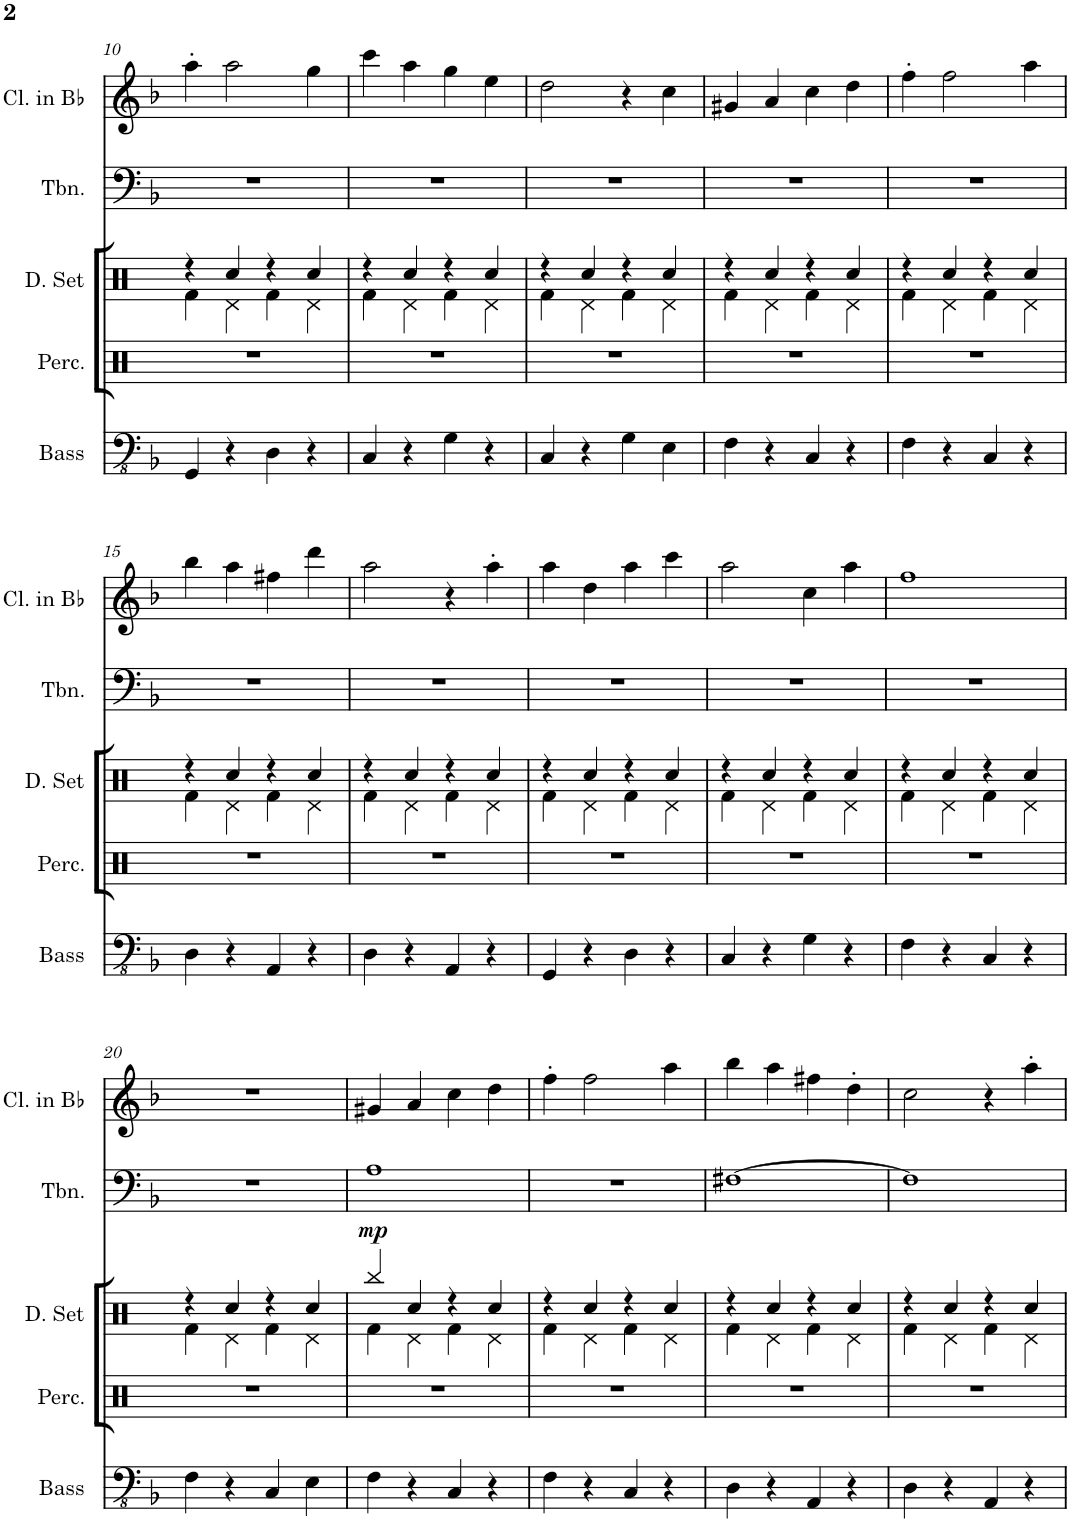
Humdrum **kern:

**kern	**kern	**kern	**kern	**dynam	**kern
*part5	*part4	*part3	*part2	*part2	*part1
*staff5	*staff4	*staff3	*staff2	*staff2	*staff1
*I"Acoustic Bass	*I"Percussion	*I"Drumset	*I"Trombone	*	*I"Clarinet in Bb
*I'Bass	*I'Perc.	*I'D. Set	*I'Tbn.	*	*I'Cl. in Bb
!!LO:PB:g=z
*clefFv4	*clefX	*clefX	*clefF4	*	*clefG2
*	*	*	*	*	*Trd1c2
*k[b-]	*k[]	*k[]	*k[b-]	*	*k[b-]
*M4/4	*M4/4	*M4/4	*M4/4	*	*M4/4
=10	=10	=10	=10	=10	=10
*	*	*^	*	*	*
4GGG/	1r	4r	4Rf\	1r	.	4aa'\
4r	.	4Rcc/	4Rd\	.	.	2aa\
4DD\	.	4r	4Rf\	.	.	.
4r	.	4Rcc/	4Rd\	.	.	4gg\
=11	=11	=11	=11	=11	=11	=11
4CC/	1r	4r	4Rf\	1r	.	4ccc\
4r	.	4Rcc/	4Rd\	.	.	4aa\
4GG\	.	4r	4Rf\	.	.	4gg\
4r	.	4Rcc/	4Rd\	.	.	4ee\
=12	=12	=12	=12	=12	=12	=12
4CC/	1r	4r	4Rf\	1r	.	2dd\
4r	.	4Rcc/	4Rd\	.	.	.
4GG\	.	4r	4Rf\	.	.	4r
4EE\	.	4Rcc/	4Rd\	.	.	4cc\
=13	=13	=13	=13	=13	=13	=13
4FF\	1r	4r	4Rf\	1r	.	4g#X/
4r	.	4Rcc/	4Rd\	.	.	4a/
4CC/	.	4r	4Rf\	.	.	4cc\
4r	.	4Rcc/	4Rd\	.	.	4dd\
=14	=14	=14	=14	=14	=14	=14
4FF\	1r	4r	4Rf\	1r	.	4ff'\
4r	.	4Rcc/	4Rd\	.	.	2ff\
4CC/	.	4r	4Rf\	.	.	.
4r	.	4Rcc/	4Rd\	.	.	4aa\
!!LO:LB:g=z
=15	=15	=15	=15	=15	=15	=15
4DD\	1r	4r	4Rf\	1r	.	4bb-\
4r	.	4Rcc/	4Rd\	.	.	4aa\
4AAA/	.	4r	4Rf\	.	.	4ff#X\
4r	.	4Rcc/	4Rd\	.	.	4ddd\
=16	=16	=16	=16	=16	=16	=16
4DD\	1r	4r	4Rf\	1r	.	2aa\
4r	.	4Rcc/	4Rd\	.	.	.
4AAA/	.	4r	4Rf\	.	.	4r
4r	.	4Rcc/	4Rd\	.	.	4aa'\
=17	=17	=17	=17	=17	=17	=17
4GGG/	1r	4r	4Rf\	1r	.	4aa\
4r	.	4Rcc/	4Rd\	.	.	4dd\
4DD\	.	4r	4Rf\	.	.	4aa\
4r	.	4Rcc/	4Rd\	.	.	4ccc\
=18	=18	=18	=18	=18	=18	=18
4CC/	1r	4r	4Rf\	1r	.	2aa\
4r	.	4Rcc/	4Rd\	.	.	.
4GG\	.	4r	4Rf\	.	.	4cc\
4r	.	4Rcc/	4Rd\	.	.	4aa\
=19	=19	=19	=19	=19	=19	=19
4FF\	1r	4r	4Rf\	1r	.	1ff
4r	.	4Rcc/	4Rd\	.	.	.
4CC/	.	4r	4Rf\	.	.	.
4r	.	4Rcc/	4Rd\	.	.	.
!!LO:LB:g=z
=20	=20	=20	=20	=20	=20	=20
4FF\	1r	4r	4Rf\	1r	.	1r
4r	.	4Rcc/	4Rd\	.	.	.
4CC/	.	4r	4Rf\	.	.	.
4EE\	.	4Rcc/	4Rd\	.	.	.
=21	=21	=21	=21	=21	=21	=21
!	!	!	!	!	!LO:DY:b	!
4FF\	1r	4Rbb/	4Rf\	1A	mp	4g#X/
4r	.	4Rcc/	4Rd\	.	.	4a/
4CC/	.	4r	4Rf\	.	.	4cc\
4r	.	4Rcc/	4Rd\	.	.	4dd\
=22	=22	=22	=22	=22	=22	=22
4FF\	1r	4r	4Rf\	1r	.	4ff'\
4r	.	4Rcc/	4Rd\	.	.	2ff\
4CC/	.	4r	4Rf\	.	.	.
4r	.	4Rcc/	4Rd\	.	.	4aa\
=23	=23	=23	=23	=23	=23	=23
4DD\	1r	4r	4Rf\	[1F#X	.	4bb-\
4r	.	4Rcc/	4Rd\	.	.	4aa\
4AAA/	.	4r	4Rf\	.	.	4ff#X\
4r	.	4Rcc/	4Rd\	.	.	4dd'\
=24	=24	=24	=24	=24	=24	=24
4DD\	1r	4r	4Rf\	1F#]	.	2cc\
4r	.	4Rcc/	4Rd\	.	.	.
4AAA/	.	4r	4Rf\	.	.	4r
4r	.	4Rcc/	4Rd\	.	.	4aa'\
*	*	*v	*v	*	*	*
=	=	=	=	=	=
*-	*-	*-	*-	*-	*-
